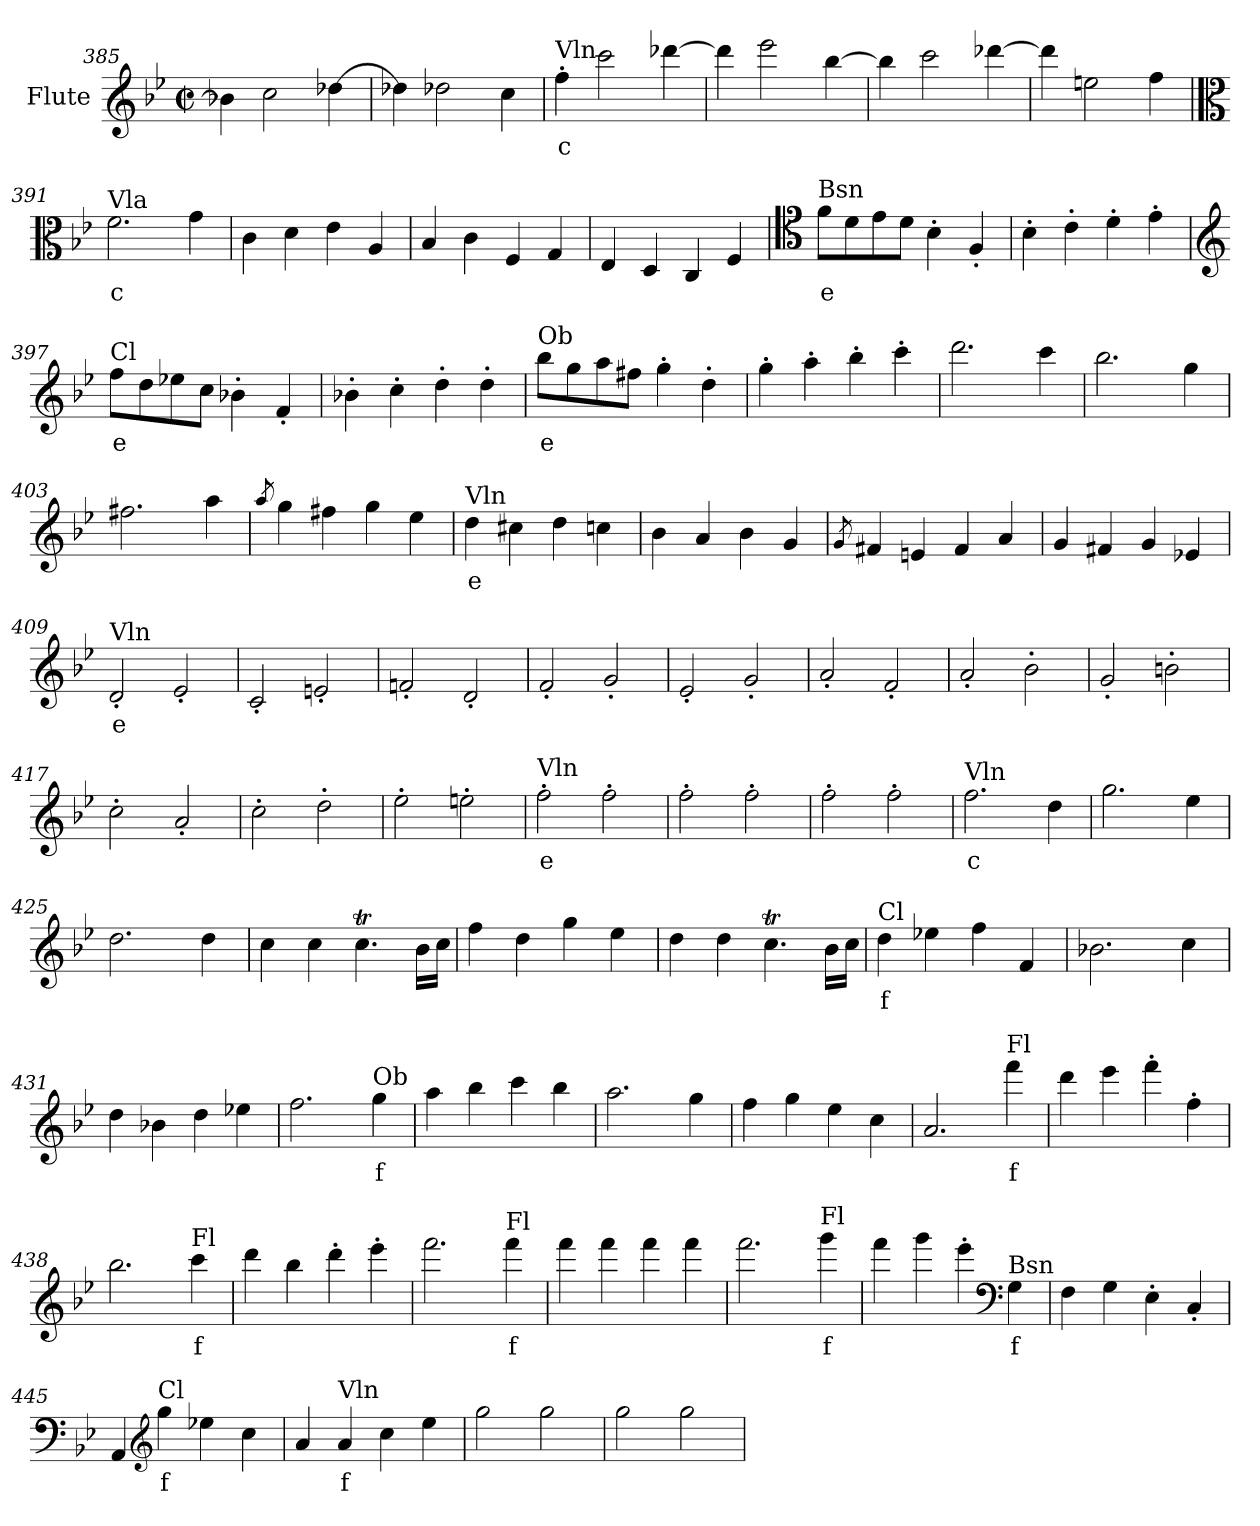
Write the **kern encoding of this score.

**kern	**text
*part1	*part1
*staff1	*staff1
*I"Flute	*
*I'Fl	*
*clefG2	*
*k[b-e-]	*
*M2/2	*
*met(c|)	*
=385	=385
4b-X]	.
2cc	.
[4dd-X	.
=386	=386
4dd-X]	.
2dd-X	.
4cc	.
=387	=387
!LO:TX:a:t=Vln	!
!	!LO:LY:b:color=#FF0000
4ff'	c
2ccc	.
[4ddd-X	.
=388	=388
4ddd-]	.
2eee-	.
[4bb-	.
=389	=389
4bb-]	.
2ccc	.
[4ddd-X	.
=390	=390
4ddd-]	.
2een	.
4ff	.
=391	=391
*clefC3	*
!LO:TX:a:t=Vla	!
!	!LO:LY:b:color=#FF0000
2.f	c
4g	.
=392	=392
4c	.
4d	.
4e-	.
4A	.
!!LO:PB:g=z
=393	=393
4B-	.
4c	.
4F	.
4G	.
=394	=394
4E-	.
4D	.
4C	.
4F	.
=395	=395
*clefC4	*
!LO:TX:a:t=Bsn	!
!	!LO:LY:b:color=#FF0000
8f\L	e
8d\	.
8e-\	.
8d\J	.
4B-'	.
4F'	.
=396	=396
4B-'	.
4c'	.
4d'	.
4e-'	.
=397	=397
*clefG2	*
!LO:TX:a:t=Cl	!
!	!LO:LY:b:color=#FF0000
8ff\L	e
8dd\	.
8ee-X\	.
8cc\J	.
4b-X'	.
4f'	.
=398	=398
4b-X'	.
4cc'	.
4dd'	.
4dd'	.
=399	=399
!LO:TX:a:t=Ob	!
!	!LO:LY:b:color=#FF0000
8bb-\L	e
8gg\	.
8aa\	.
8ff#X\J	.
4gg'	.
4dd'	.
=400	=400
4gg'	.
4aa'	.
4bb-'	.
4ccc'	.
=401	=401
2.ddd	.
4ccc	.
!!LO:PB:g=z
=402	=402
2.bb-	.
4gg	.
=403	=403
2.ff#X	.
4aa	.
=404	=404
8qaa	.
4gg	.
4ff#X	.
4gg	.
4ee-	.
=405	=405
!LO:TX:a:t=Vln	!
!	!LO:LY:b:color=#FF0000
4dd	e
4cc#X	.
4dd	.
4ccn	.
=406	=406
4b-	.
4a	.
4b-	.
4g	.
=407	=407
8qg	.
4f#X	.
4en	.
4f#	.
4a	.
=408	=408
4g	.
4f#X	.
4g	.
4e-X	.
=409	=409
!LO:TX:a:t=Vln	!
!	!LO:LY:b:color=#FF0000
2d'	e
2e-'	.
=410	=410
2c'	.
2en'	.
=411	=411
2fn'	.
2d'	.
!!LO:PB:g=z
=412	=412
2f'	.
2g'	.
=413	=413
2e-'	.
2g'	.
=414	=414
2a'	.
2f'	.
=415	=415
2a'	.
2b-'	.
=416	=416
2g'	.
2bn'	.
=417	=417
2cc'	.
2a'	.
=418	=418
2cc'	.
2dd'	.
=419	=419
2ee-'	.
2een'	.
=420	=420
!LO:TX:a:t=Vln	!
!	!LO:LY:b:color=#FF0000
2ff'	e
2ff'\	.
=421	=421
2ff'\	.
2ff'\	.
=422	=422
2ff'\	.
2ff'\	.
=423	=423
!LO:TX:a:t=Vln	!
!	!LO:LY:b:color=#FF0000
2.ff\	c
4dd	.
=424	=424
2.gg	.
4ee-	.
!!LO:PB:g=z
=425	=425
2.dd	.
4dd	.
=426	=426
4cc	.
4cc	.
4.ccT	.
16b-\LL	.
16cc\JJ	.
=427	=427
4ff	.
4dd	.
4gg	.
4ee-	.
=428	=428
4dd	.
4dd	.
4.ccT	.
16b-\LL	.
16cc\JJ	.
=429	=429
!LO:TX:a:t=Cl	!
!	!LO:LY:b:color=#FF0000
4dd	f
4ee-X	.
4ff	.
4f	.
=430	=430
2.b-X	.
4cc	.
=431	=431
4dd	.
4b-X	.
4dd	.
4ee-X	.
=432	=432
2.ff	.
!LO:TX:a:t=Ob	!
!	!LO:LY:b:color=#FF0000
4gg	f
=433	=433
4aa	.
4bb-	.
4ccc	.
4bb-	.
=434	=434
2.aa	.
4gg	.
!!LO:PB:g=z
=435	=435
4ff	.
4gg	.
4ee-	.
4cc	.
=436	=436
2.a	.
!LO:TX:a:t=Fl	!
!	!LO:LY:b:color=#FF0000
4fff	f
=437	=437
4ddd	.
4eee-	.
4fff'	.
4ff'	.
=438	=438
2.bb-	.
!LO:TX:a:t=Fl	!
!	!LO:LY:b:color=#FF0000
4ccc	f
=439	=439
4ddd	.
4bb-	.
4ddd'	.
4eee-'	.
=440	=440
2.fff	.
!LO:TX:a:t=Fl	!
!	!LO:LY:b:color=#FF0000
4fff	f
=441	=441
4fff	.
4fff	.
4fff	.
4fff	.
!!LO:PB:g=z
=442	=442
2.fff	.
!LO:TX:a:t=Fl	!
!	!LO:LY:b:color=#FF0000
4ggg	f
=443	=443
4fff	.
4ggg	.
4eee-'	.
*clefF4	*
!LO:TX:a:t=Bsn	!
!	!LO:LY:b:color=#FF0000
4G	f
=444	=444
4F	.
4G	.
4E-'	.
4C'	.
=445	=445
4AA	.
*clefG2	*
!LO:TX:a:t=Cl	!
!	!LO:LY:b:color=#FF0000
4gg	f
4ee-X	.
4cc	.
=446	=446
4a	.
!LO:TX:a:t=Vln	!
!	!LO:LY:b:color=#FF0000
4a	f
4cc	.
4ee-	.
=447	=447
2gg	.
2gg	.
=448	=448
2gg	.
2gg	.
=	=
*-	*-
